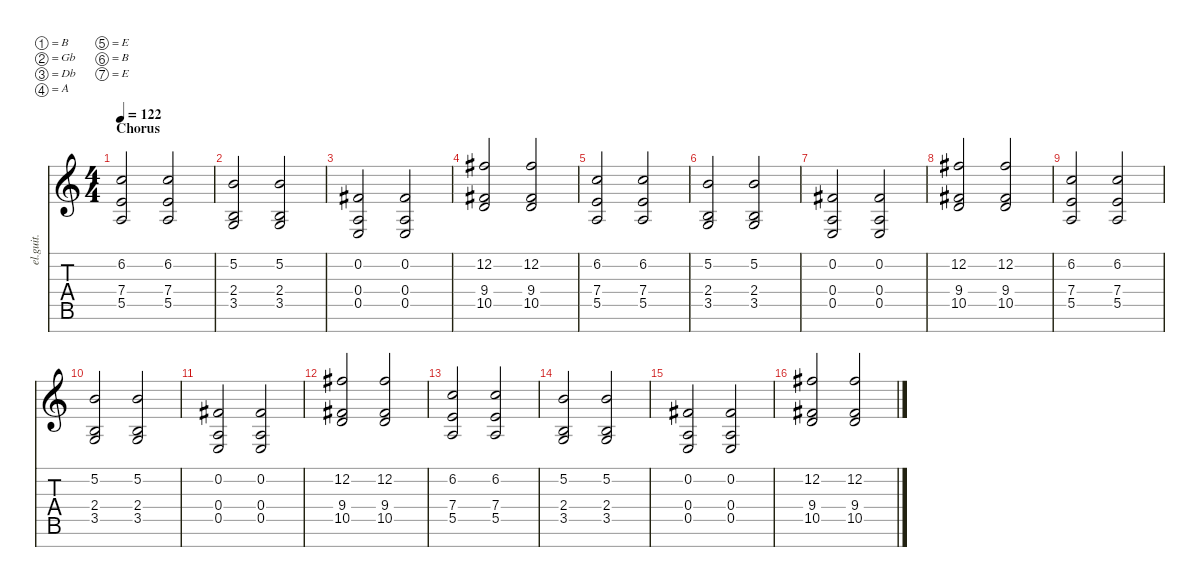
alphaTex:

\defaultSystemsLayout 4
\hideDynamics
\bracketExtendMode nobrackets
\track ("Pad" "el.guit.") {instrument distortionguitar}
\staff {score tabs}
\tuning (B3 Gb3 Db3 A2 E2 B1 E1)
\ts (4 4)
\section ("" "Chorus")
\tempo 122
\clef g2
\ks c
(5.5 7.4 6.2).2{dy mf} (5.5 7.4 6.2).2 |
(3.5 2.4 5.2).2 (3.5 2.4 5.2).2 |
(0.5 0.4 0.2{acc #}).2 (0.5 0.4 0.2{acc #}).2 |
(10.5 9.4{acc #} 12.2{acc #}).2 (10.5 9.4{acc #} 12.2{acc #}).2 |
(5.5 7.4 6.2).2 (5.5 7.4 6.2).2 |
(3.5 2.4 5.2).2 (3.5 2.4 5.2).2 |
(0.5 0.4 0.2{acc #}).2 (0.5 0.4 0.2{acc #}).2 |
(10.5 9.4{acc #} 12.2{acc #}).2 (10.5 9.4{acc #} 12.2{acc #}).2 |
(5.5 7.4 6.2).2 (5.5 7.4 6.2).2 |
(3.5 2.4 5.2).2 (3.5 2.4 5.2).2 |
(0.5 0.4 0.2{acc #}).2 (0.5 0.4 0.2{acc #}).2 |
(10.5 9.4{acc #} 12.2{acc #}).2 (10.5 9.4{acc #} 12.2{acc #}).2 |
(5.5 7.4 6.2).2 (5.5 7.4 6.2).2 |
(3.5 2.4 5.2).2 (3.5 2.4 5.2).2 |
(0.5 0.4 0.2{acc #}).2 (0.5 0.4 0.2{acc #}).2 |
(10.5 9.4{acc #} 12.2{acc #}).2 (10.5 9.4{acc #} 12.2{acc #}).2
